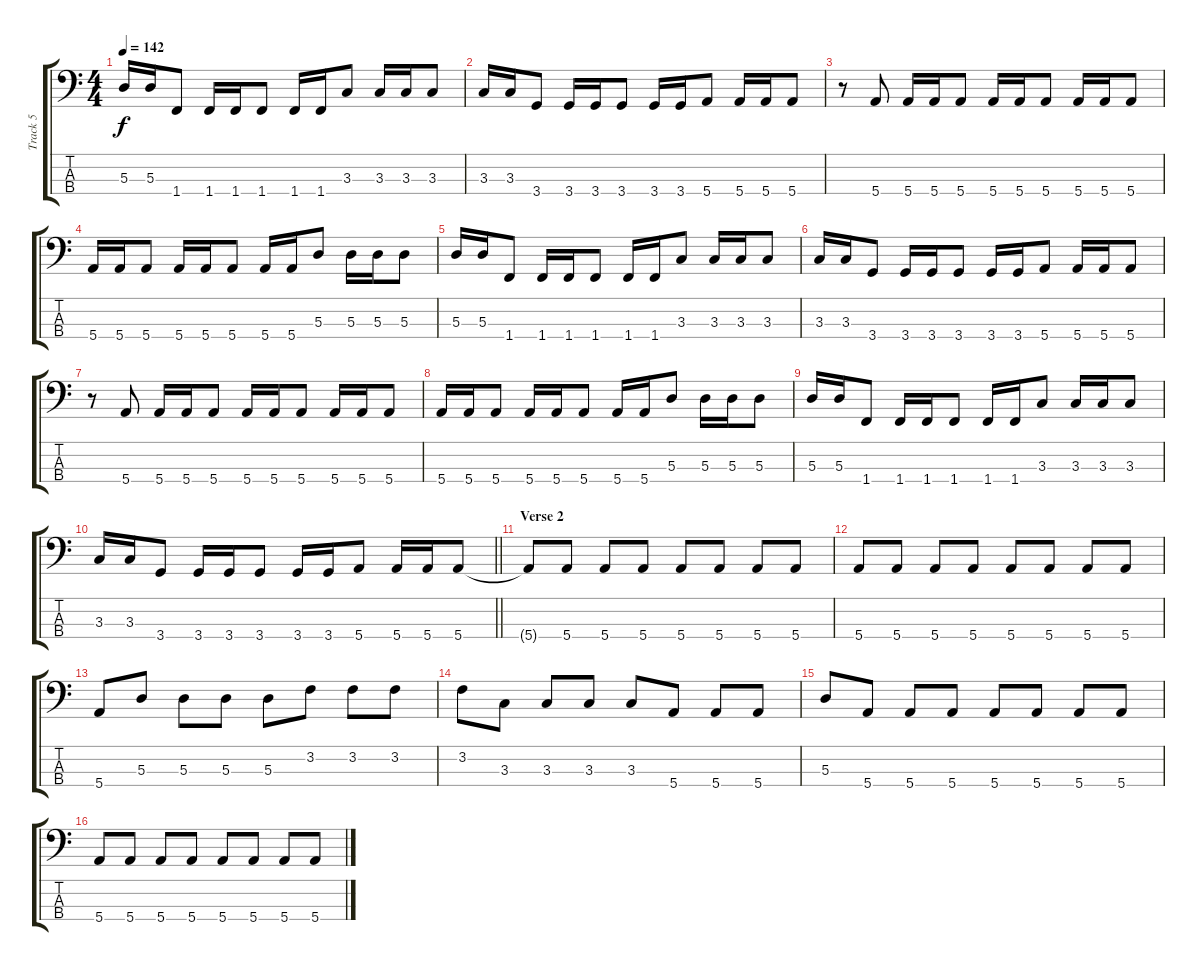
\track ("Track 5" "Track 5") {instrument electricbasspick}
\staff {score tabs}
\tuning (G2 D2 A1 E1) {hide}
\ts (4 4)
\tempo 142
\clef f4
\ks c
5.3.16{dy f} 5.3.16 1.4.8 1.4.16 1.4.16 1.4.8 1.4.16 1.4.16 3.3.8 3.3.16 3.3.16 3.3.8 |
3.3.16 3.3.16 3.4.8 3.4.16 3.4.16 3.4.8 3.4.16 3.4.16 5.4.8 5.4.16 5.4.16 5.4.8 |
r.8 5.4.8 5.4.16 5.4.16 5.4.8 5.4.16 5.4.16 5.4.8 5.4.16 5.4.16 5.4.8 |
5.4.16 5.4.16 5.4.8 5.4.16 5.4.16 5.4.8 5.4.16 5.4.16 5.3.8 5.3.16 5.3.16 5.3.8 |
5.3.16 5.3.16 1.4.8 1.4.16 1.4.16 1.4.8 1.4.16 1.4.16 3.3.8 3.3.16 3.3.16 3.3.8 |
3.3.16 3.3.16 3.4.8 3.4.16 3.4.16 3.4.8 3.4.16 3.4.16 5.4.8 5.4.16 5.4.16 5.4.8 |
r.8 5.4.8 5.4.16 5.4.16 5.4.8 5.4.16 5.4.16 5.4.8 5.4.16 5.4.16 5.4.8 |
5.4.16 5.4.16 5.4.8 5.4.16 5.4.16 5.4.8 5.4.16 5.4.16 5.3.8 5.3.16 5.3.16 5.3.8 |
5.3.16 5.3.16 1.4.8 1.4.16 1.4.16 1.4.8 1.4.16 1.4.16 3.3.8 3.3.16 3.3.16 3.3.8 |
\barLineRight lightlight
3.3.16 3.3.16 3.4.8 3.4.16 3.4.16 3.4.8 3.4.16 3.4.16 5.4.8 5.4.16 5.4.16 5.4.8 |
\section ("" "Verse 2")
5.4{t}.8 5.4.8 5.4.8 5.4.8 5.4.8 5.4.8 5.4.8 5.4.8 |
5.4.8 5.4.8 5.4.8 5.4.8 5.4.8 5.4.8 5.4.8 5.4.8 |
5.4.8 5.3.8 5.3.8 5.3.8 5.3.8 3.2.8 3.2.8 3.2.8 |
3.2.8 3.3.8 3.3.8 3.3.8 3.3.8 5.4.8 5.4.8 5.4.8 |
5.3.8 5.4.8 5.4.8 5.4.8 5.4.8 5.4.8 5.4.8 5.4.8 |
5.4.8 5.4.8 5.4.8 5.4.8 5.4.8 5.4.8 5.4.8 5.4.8
